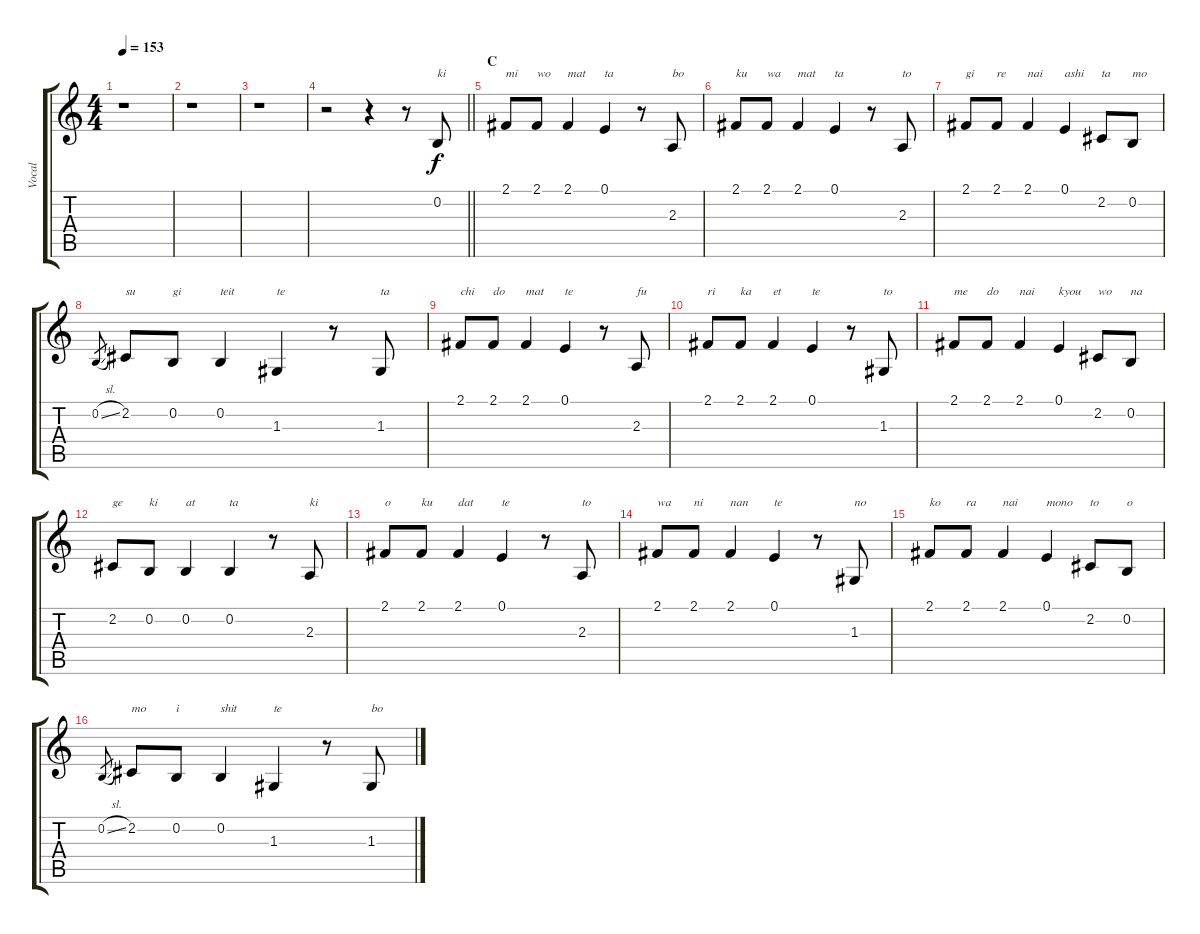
\track ("Vocal" "Vocal") {instrument clarinet}
\staff {score tabs}
\tuning (E4 B3 G3 D3 A2 E2) {hide}
\ts (4 4)
\tempo 153
\clef g2
\ks c
r.1{dy f} |
r.1 |
r.1 |
\barLineRight lightlight
r.2 r.4 r.8 0.2.8{txt "ki"} |
\section ("" "C")
2.1.8{txt "mi"} 2.1.8{txt "wo"} 2.1.4{txt "mat"} 0.1.4{txt "ta"} r.8 2.3.8{txt "bo"} |
2.1.8{txt "ku"} 2.1.8{txt "wa"} 2.1.4{txt "mat"} 0.1.4{txt "ta"} r.8 2.3.8{txt "to"} |
2.1.8{txt "gi"} 2.1.8{txt "re"} 2.1.4{txt "nai"} 0.1.4{txt "ashi"} 2.2.8{txt "ta"} 0.2.8{txt "mo"} |
0.2{sl}.8{gr} 2.2.8{txt "su"} 0.2.8{txt "gi"} 0.2.4{txt "teit"} 1.3.4{txt "te"} r.8 1.3.8{txt "ta"} |
2.1.8{txt "chi"} 2.1.8{txt "do"} 2.1.4{txt "mat"} 0.1.4{txt "te"} r.8 2.3.8{txt "fu"} |
2.1.8{txt "ri"} 2.1.8{txt "ka"} 2.1.4{txt "et"} 0.1.4{txt "te"} r.8 1.3.8{txt "to"} |
2.1.8{txt "me"} 2.1.8{txt "do"} 2.1.4{txt "nai"} 0.1.4{txt "kyou"} 2.2.8{txt "wo"} 0.2.8{txt "na"} |
2.2.8{txt "ge"} 0.2.8{txt "ki"} 0.2.4{txt "at"} 0.2.4{txt "ta"} r.8 2.3.8{txt "ki"} |
2.1.8{txt "o"} 2.1.8{txt "ku"} 2.1.4{txt "dat"} 0.1.4{txt "te"} r.8 2.3.8{txt "to"} |
2.1.8{txt "wa"} 2.1.8{txt "ni"} 2.1.4{txt "nan"} 0.1.4{txt "te"} r.8 1.3.8{txt "no"} |
2.1.8{txt "ko"} 2.1.8{txt "ra"} 2.1.4{txt "nai"} 0.1.4{txt "mono"} 2.2.8{txt "to"} 0.2.8{txt "o"} |
0.2{sl}.8{gr} 2.2.8{txt "mo"} 0.2.8{txt "i"} 0.2.4{txt "shit"} 1.3.4{txt "te"} r.8 1.3.8{txt "bo"}
